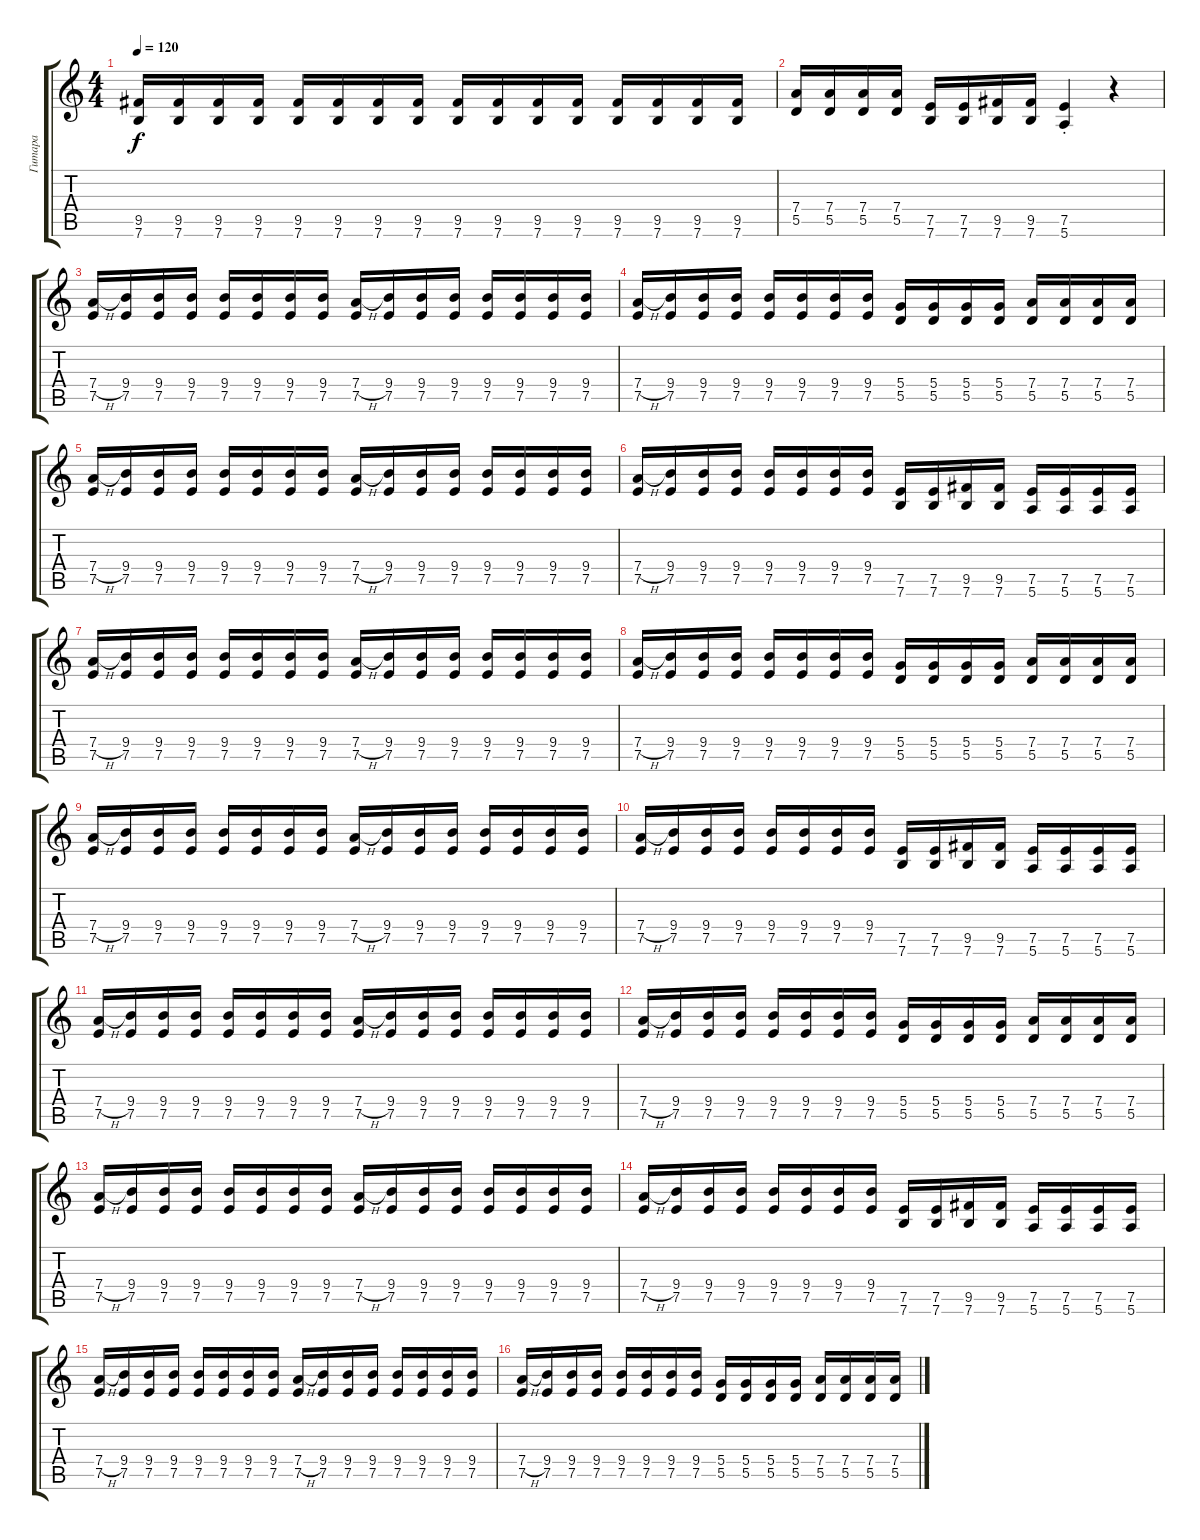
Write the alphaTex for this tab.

\track ("Гитара" "Гитара") {instrument distortionguitar}
\staff {score tabs}
\tuning (E4 B3 G3 D3 A2 E2) {hide}
\ts (4 4)
\tempo 120
\clef g2
\ks c
(9.5 7.6).16{dy f} (9.5 7.6).16 (9.5 7.6).16 (9.5 7.6).16 (9.5 7.6).16 (9.5 7.6).16 (9.5 7.6).16 (9.5 7.6).16 (9.5 7.6).16 (9.5 7.6).16 (9.5 7.6).16 (9.5 7.6).16 (9.5 7.6).16 (9.5 7.6).16 (9.5 7.6).16 (9.5 7.6).16 |
(7.4 5.5).16 (7.4 5.5).16 (7.4 5.5).16 (7.4 5.5).16 (7.5 7.6).16 (7.5 7.6).16 (9.5 7.6).16 (9.5 7.6).16 (7.5{st} 5.6{st}).4 r.4 |
(7.4{h} 7.5).16 (9.4 7.5).16 (9.4 7.5).16 (9.4 7.5).16 (9.4 7.5).16 (9.4 7.5).16 (9.4 7.5).16 (9.4 7.5).16 (7.4{h} 7.5).16 (9.4 7.5).16 (9.4 7.5).16 (9.4 7.5).16 (9.4 7.5).16 (9.4 7.5).16 (9.4 7.5).16 (9.4 7.5).16 |
(7.4{h} 7.5).16 (9.4 7.5).16 (9.4 7.5).16 (9.4 7.5).16 (9.4 7.5).16 (9.4 7.5).16 (9.4 7.5).16 (9.4 7.5).16 (5.4 5.5).16 (5.4 5.5).16 (5.4 5.5).16 (5.4 5.5).16 (7.4 5.5).16 (7.4 5.5).16 (7.4 5.5).16 (7.4 5.5).16 |
(7.4{h} 7.5).16 (9.4 7.5).16 (9.4 7.5).16 (9.4 7.5).16 (9.4 7.5).16 (9.4 7.5).16 (9.4 7.5).16 (9.4 7.5).16 (7.4{h} 7.5).16 (9.4 7.5).16 (9.4 7.5).16 (9.4 7.5).16 (9.4 7.5).16 (9.4 7.5).16 (9.4 7.5).16 (9.4 7.5).16 |
(7.4{h} 7.5).16 (9.4 7.5).16 (9.4 7.5).16 (9.4 7.5).16 (9.4 7.5).16 (9.4 7.5).16 (9.4 7.5).16 (9.4 7.5).16 (7.5 7.6).16 (7.5 7.6).16 (9.5 7.6).16 (9.5 7.6).16 (7.5 5.6).16 (7.5 5.6).16 (7.5 5.6).16 (7.5 5.6).16 |
(7.4{h} 7.5).16 (9.4 7.5).16 (9.4 7.5).16 (9.4 7.5).16 (9.4 7.5).16 (9.4 7.5).16 (9.4 7.5).16 (9.4 7.5).16 (7.4{h} 7.5).16 (9.4 7.5).16 (9.4 7.5).16 (9.4 7.5).16 (9.4 7.5).16 (9.4 7.5).16 (9.4 7.5).16 (9.4 7.5).16 |
(7.4{h} 7.5).16 (9.4 7.5).16 (9.4 7.5).16 (9.4 7.5).16 (9.4 7.5).16 (9.4 7.5).16 (9.4 7.5).16 (9.4 7.5).16 (5.4 5.5).16 (5.4 5.5).16 (5.4 5.5).16 (5.4 5.5).16 (7.4 5.5).16 (7.4 5.5).16 (7.4 5.5).16 (7.4 5.5).16 |
(7.4{h} 7.5).16 (9.4 7.5).16 (9.4 7.5).16 (9.4 7.5).16 (9.4 7.5).16 (9.4 7.5).16 (9.4 7.5).16 (9.4 7.5).16 (7.4{h} 7.5).16 (9.4 7.5).16 (9.4 7.5).16 (9.4 7.5).16 (9.4 7.5).16 (9.4 7.5).16 (9.4 7.5).16 (9.4 7.5).16 |
(7.4{h} 7.5).16 (9.4 7.5).16 (9.4 7.5).16 (9.4 7.5).16 (9.4 7.5).16 (9.4 7.5).16 (9.4 7.5).16 (9.4 7.5).16 (7.5 7.6).16 (7.5 7.6).16 (9.5 7.6).16 (9.5 7.6).16 (7.5 5.6).16 (7.5 5.6).16 (7.5 5.6).16 (7.5 5.6).16 |
(7.4{h} 7.5).16 (9.4 7.5).16 (9.4 7.5).16 (9.4 7.5).16 (9.4 7.5).16 (9.4 7.5).16 (9.4 7.5).16 (9.4 7.5).16 (7.4{h} 7.5).16 (9.4 7.5).16 (9.4 7.5).16 (9.4 7.5).16 (9.4 7.5).16 (9.4 7.5).16 (9.4 7.5).16 (9.4 7.5).16 |
(7.4{h} 7.5).16 (9.4 7.5).16 (9.4 7.5).16 (9.4 7.5).16 (9.4 7.5).16 (9.4 7.5).16 (9.4 7.5).16 (9.4 7.5).16 (5.4 5.5).16 (5.4 5.5).16 (5.4 5.5).16 (5.4 5.5).16 (7.4 5.5).16 (7.4 5.5).16 (7.4 5.5).16 (7.4 5.5).16 |
(7.4{h} 7.5).16 (9.4 7.5).16 (9.4 7.5).16 (9.4 7.5).16 (9.4 7.5).16 (9.4 7.5).16 (9.4 7.5).16 (9.4 7.5).16 (7.4{h} 7.5).16 (9.4 7.5).16 (9.4 7.5).16 (9.4 7.5).16 (9.4 7.5).16 (9.4 7.5).16 (9.4 7.5).16 (9.4 7.5).16 |
(7.4{h} 7.5).16 (9.4 7.5).16 (9.4 7.5).16 (9.4 7.5).16 (9.4 7.5).16 (9.4 7.5).16 (9.4 7.5).16 (9.4 7.5).16 (7.5 7.6).16 (7.5 7.6).16 (9.5 7.6).16 (9.5 7.6).16 (7.5 5.6).16 (7.5 5.6).16 (7.5 5.6).16 (7.5 5.6).16 |
(7.4{h} 7.5).16 (9.4 7.5).16 (9.4 7.5).16 (9.4 7.5).16 (9.4 7.5).16 (9.4 7.5).16 (9.4 7.5).16 (9.4 7.5).16 (7.4{h} 7.5).16 (9.4 7.5).16 (9.4 7.5).16 (9.4 7.5).16 (9.4 7.5).16 (9.4 7.5).16 (9.4 7.5).16 (9.4 7.5).16 |
(7.4{h} 7.5).16 (9.4 7.5).16 (9.4 7.5).16 (9.4 7.5).16 (9.4 7.5).16 (9.4 7.5).16 (9.4 7.5).16 (9.4 7.5).16 (5.4 5.5).16 (5.4 5.5).16 (5.4 5.5).16 (5.4 5.5).16 (7.4 5.5).16 (7.4 5.5).16 (7.4 5.5).16 (7.4 5.5).16
